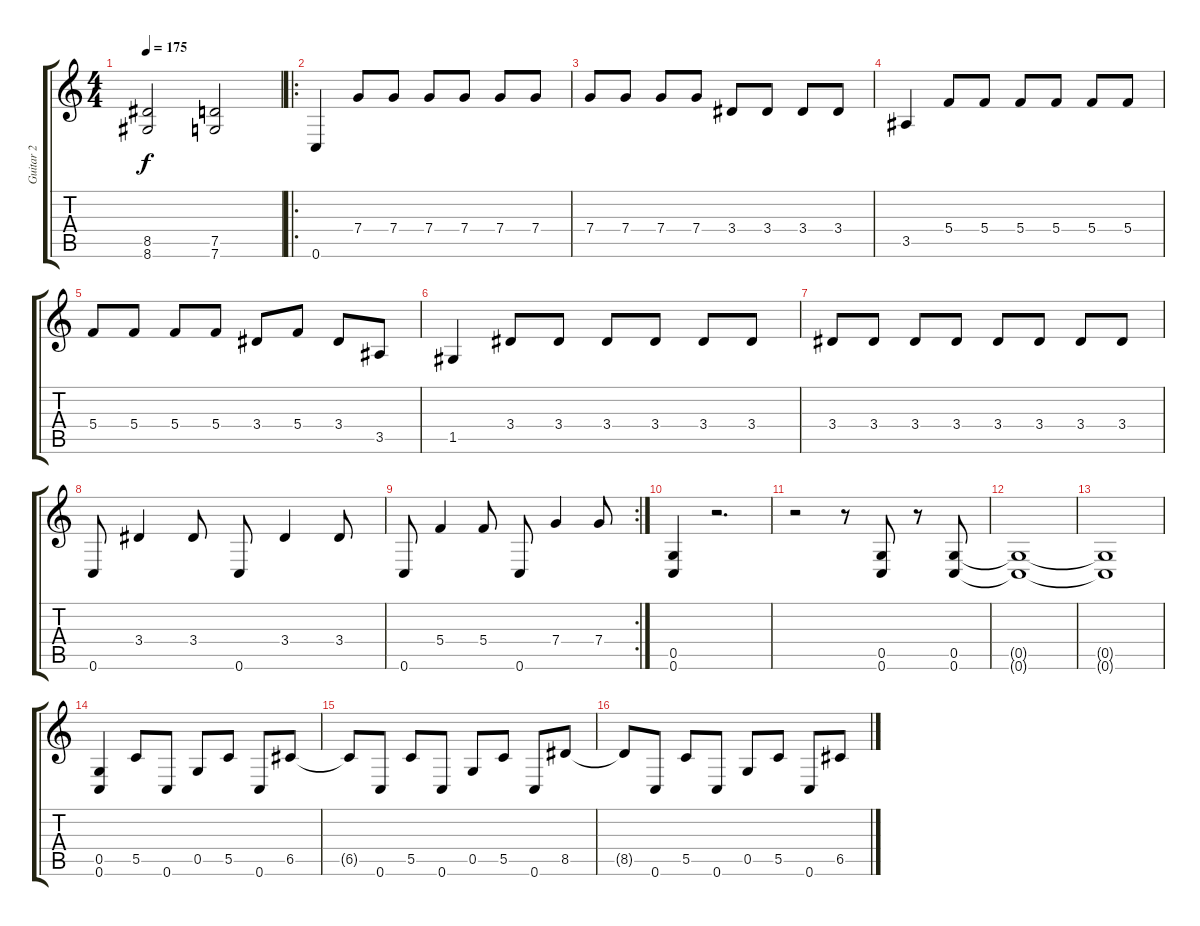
\track ("Guitar 2" "Guitar 2") {instrument distortionguitar}
\staff {score tabs}
\tuning (D4 A3 F3 C3 G2 C2) {hide}
\ts (4 4)
\tempo 175
\clef g2
\ks c
(8.5 8.6).2{dy f} (7.5 7.6).2 |
\ro
0.6.4 7.4.8 7.4.8 7.4.8 7.4.8 7.4.8 7.4.8 |
7.4.8 7.4.8 7.4.8 7.4.8 3.4.8 3.4.8 3.4.8 3.4.8 |
3.5.4 5.4.8 5.4.8 5.4.8 5.4.8 5.4.8 5.4.8 |
5.4.8 5.4.8 5.4.8 5.4.8 3.4.8 5.4.8 3.4.8 3.5.8 |
1.5.4 3.4.8 3.4.8 3.4.8 3.4.8 3.4.8 3.4.8 |
3.4.8 3.4.8 3.4.8 3.4.8 3.4.8 3.4.8 3.4.8 3.4.8 |
0.6.8 3.4.4 3.4.8 0.6.8 3.4.4 3.4.8 |
\rc 2
0.6.8 5.4.4 5.4.8 0.6.8 7.4.4 7.4.8 |
(0.5 0.6).4 r.2{d} |
r.2 r.8 (0.5 0.6).8 r.8 (0.5 0.6).8 |
(0.5{t} 0.6{t}).1 |
(0.5{t} 0.6{t}).1 |
(0.5 0.6).4 5.5.8 0.6.8 0.5.8 5.5.8 0.6.8 6.5.8 |
6.5{t}.8 0.6.8 5.5.8 0.6.8 0.5.8 5.5.8 0.6.8 8.5.8 |
8.5{t}.8 0.6.8 5.5.8 0.6.8 0.5.8 5.5.8 0.6.8 6.5.8
